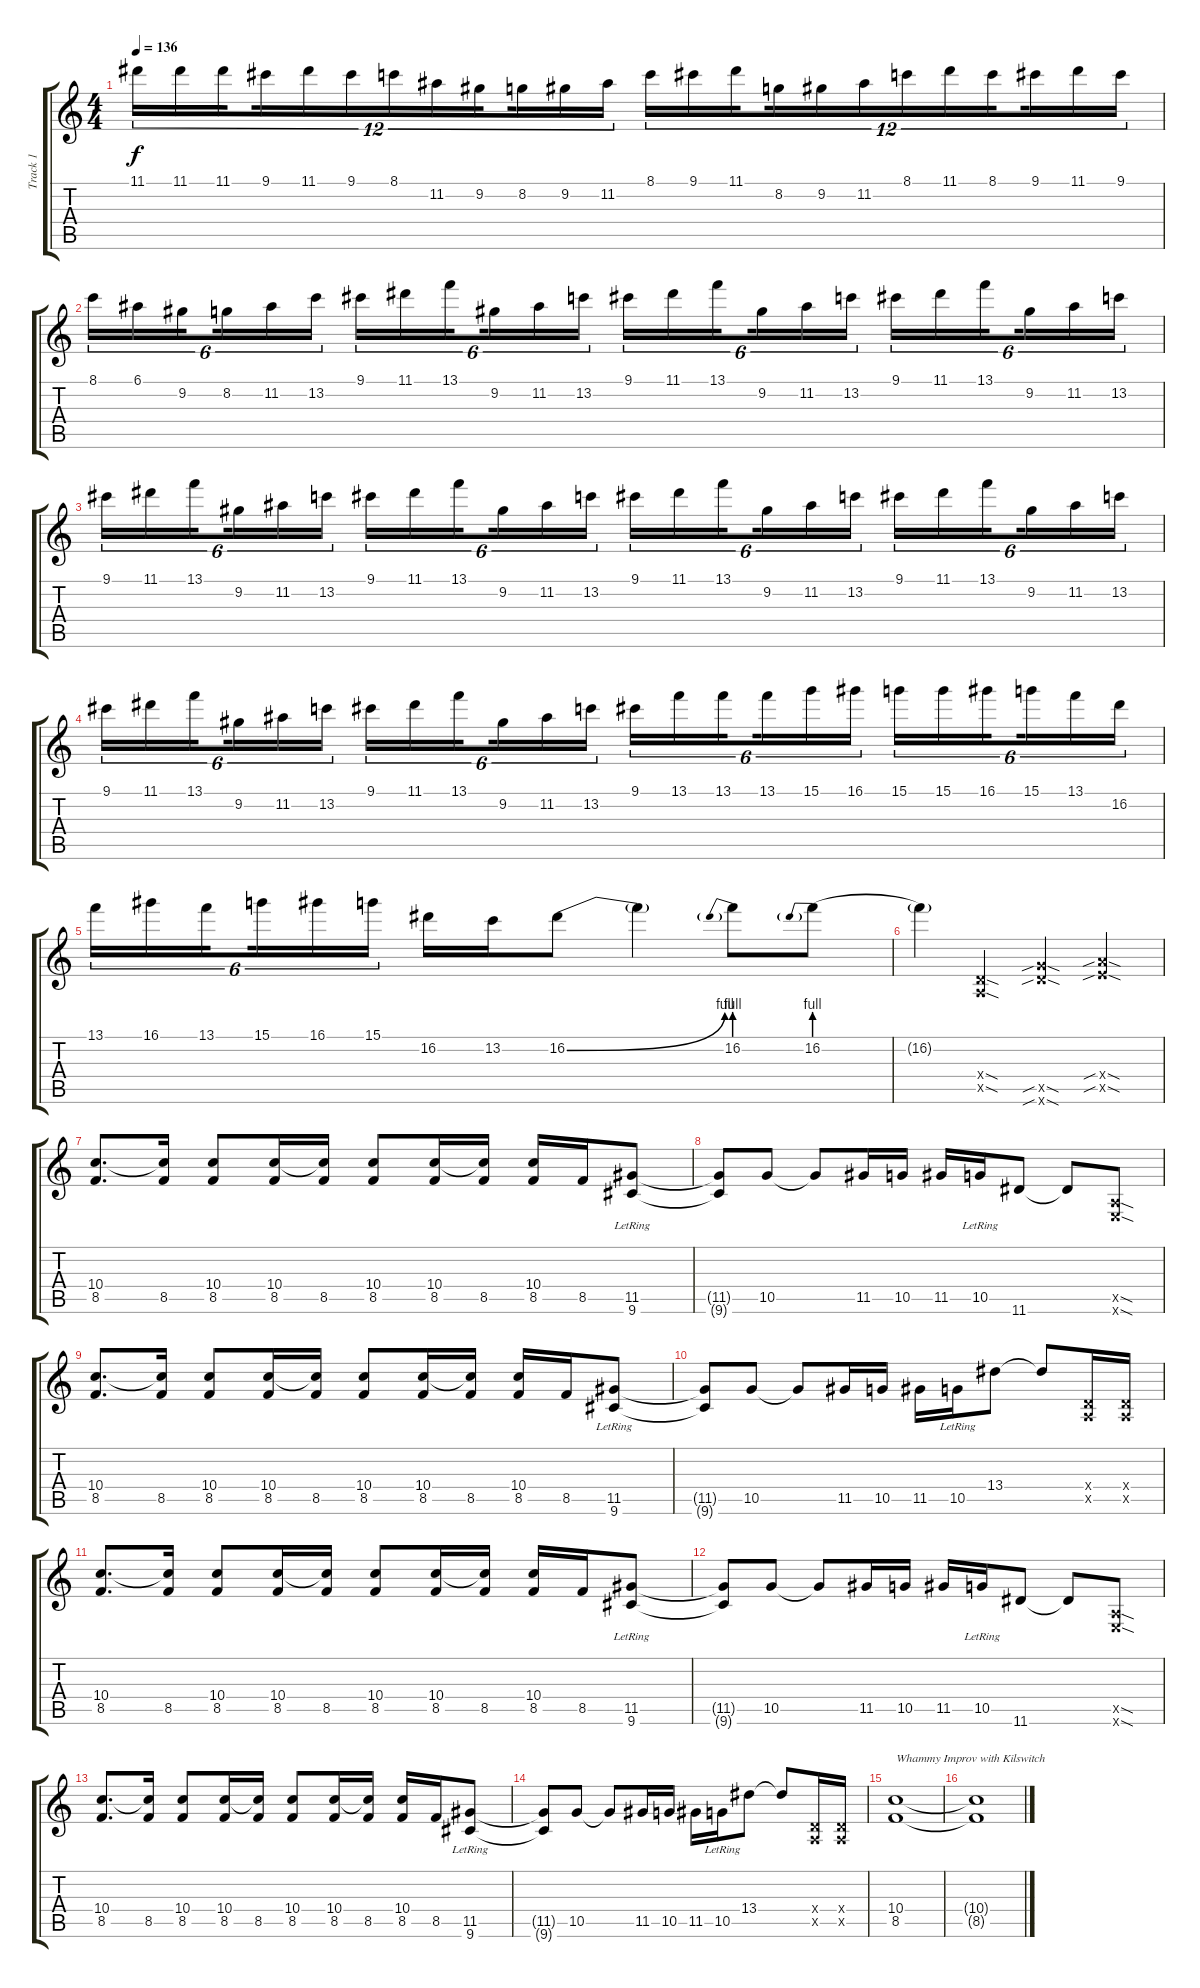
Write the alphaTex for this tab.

\track ("Track 1" "Track 1") {instrument distortionguitar}
\staff {score tabs}
\tuning (E4 B3 G3 D3 A2 E2) {hide}
\ts (4 4)
\tempo 136
\clef g2
\ks c
11.1.16{tu (12 8) dy f} 11.1.16{tu (12 8)} 11.1.16{tu (12 8) beam splitsecondary} 9.1.16{tu (12 8)} 11.1.16{tu (12 8)} 9.1.16{tu (12 8)} 8.1.16{tu (12 8)} 11.2.16{tu (12 8)} 9.2.16{tu (12 8) beam splitsecondary} 8.2.16{tu (12 8)} 9.2.16{tu (12 8)} 11.2.16{tu (12 8)} 8.1.16{tu (12 8)} 9.1.16{tu (12 8)} 11.1.16{tu (12 8) beam splitsecondary} 8.2.16{tu (12 8)} 9.2.16{tu (12 8)} 11.2.16{tu (12 8)} 8.1.16{tu (12 8)} 11.1.16{tu (12 8)} 8.1.16{tu (12 8) beam splitsecondary} 9.1.16{tu (12 8)} 11.1.16{tu (12 8)} 9.1.16{tu (12 8)} |
8.1.16{tu (6 4)} 6.1.16{tu (6 4)} 9.2.16{tu (6 4) beam splitsecondary} 8.2.16{tu (6 4)} 11.2.16{tu (6 4)} 13.2.16{tu (6 4)} 9.1.16{tu (6 4)} 11.1.16{tu (6 4)} 13.1.16{tu (6 4) beam splitsecondary} 9.2.16{tu (6 4)} 11.2.16{tu (6 4)} 13.2.16{tu (6 4)} 9.1.16{tu (6 4)} 11.1.16{tu (6 4)} 13.1.16{tu (6 4) beam splitsecondary} 9.2.16{tu (6 4)} 11.2.16{tu (6 4)} 13.2.16{tu (6 4)} 9.1.16{tu (6 4)} 11.1.16{tu (6 4)} 13.1.16{tu (6 4) beam splitsecondary} 9.2.16{tu (6 4)} 11.2.16{tu (6 4)} 13.2.16{tu (6 4)} |
9.1.16{tu (6 4)} 11.1.16{tu (6 4)} 13.1.16{tu (6 4) beam splitsecondary} 9.2.16{tu (6 4)} 11.2.16{tu (6 4)} 13.2.16{tu (6 4)} 9.1.16{tu (6 4)} 11.1.16{tu (6 4)} 13.1.16{tu (6 4) beam splitsecondary} 9.2.16{tu (6 4)} 11.2.16{tu (6 4)} 13.2.16{tu (6 4)} 9.1.16{tu (6 4)} 11.1.16{tu (6 4)} 13.1.16{tu (6 4) beam splitsecondary} 9.2.16{tu (6 4)} 11.2.16{tu (6 4)} 13.2.16{tu (6 4)} 9.1.16{tu (6 4)} 11.1.16{tu (6 4)} 13.1.16{tu (6 4) beam splitsecondary} 9.2.16{tu (6 4)} 11.2.16{tu (6 4)} 13.2.16{tu (6 4)} |
9.1.16{tu (6 4)} 11.1.16{tu (6 4)} 13.1.16{tu (6 4) beam splitsecondary} 9.2.16{tu (6 4)} 11.2.16{tu (6 4)} 13.2.16{tu (6 4)} 9.1.16{tu (6 4)} 11.1.16{tu (6 4)} 13.1.16{tu (6 4) beam splitsecondary} 9.2.16{tu (6 4)} 11.2.16{tu (6 4)} 13.2.16{tu (6 4)} 9.1.16{tu (6 4)} 13.1.16{tu (6 4)} 13.1.16{tu (6 4) beam splitsecondary} 13.1.16{tu (6 4)} 15.1.16{tu (6 4)} 16.1.16{tu (6 4)} 15.1.16{tu (6 4)} 15.1.16{tu (6 4)} 16.1.16{tu (6 4) beam splitsecondary} 15.1.16{tu (6 4)} 13.1.16{tu (6 4)} 16.2.16{tu (6 4)} |
13.1.16{tu (6 4)} 16.1.16{tu (6 4)} 13.1.16{tu (6 4) beam splitsecondary} 15.1.16{tu (6 4)} 16.1.16{tu (6 4)} 15.1.16{tu (6 4)} 16.2.16 13.2.16 16.2{be (bend 0 0 60 4)}.8 16.2{t}.4 16.2{be (prebend 0 4 60 4)}.8 16.2{be (prebend 0 4 60 4)}.8 |
16.2{t}.4 (0.4{sod x} 0.5{sod x}).4 (10.5{sib sod x} 10.6{sib sod x}).4 (7.4{sib sod x} 7.5{sib sod x}).4 |
(10.4 8.5).8{d} (10.4{t} 8.5).16 (10.4 8.5).8 (10.4 8.5).16 (10.4{t} 8.5).16 (10.4 8.5).8 (10.4 8.5).16 (10.4{t} 8.5).16 (10.4 8.5).16 8.5.16 (11.5 9.6{lr}).8 |
(11.5{t} 9.6{t}).8 10.5.8 10.5{t}.8 11.5.16 10.5.16 11.5.16 10.5{lr}.16 11.6.8 11.6{t}.8 (0.5{sod x} 0.6{sod x}).8 |
(10.4 8.5).8{d} (10.4{t} 8.5).16 (10.4 8.5).8 (10.4 8.5).16 (10.4{t} 8.5).16 (10.4 8.5).8 (10.4 8.5).16 (10.4{t} 8.5).16 (10.4 8.5).16 8.5.16 (11.5 9.6{lr}).8 |
(11.5{t} 9.6{t}).8 10.5.8 10.5{t}.8 11.5.16 10.5.16 11.5.16 10.5{lr}.16 13.4.8 13.4{t}.8 (0.4{x} 0.5{x}).16 (0.4{x} 0.5{x}).16 |
(10.4 8.5).8{d} (10.4{t} 8.5).16 (10.4 8.5).8 (10.4 8.5).16 (10.4{t} 8.5).16 (10.4 8.5).8 (10.4 8.5).16 (10.4{t} 8.5).16 (10.4 8.5).16 8.5.16 (11.5 9.6{lr}).8 |
(11.5{t} 9.6{t}).8 10.5.8 10.5{t}.8 11.5.16 10.5.16 11.5.16 10.5{lr}.16 11.6.8 11.6{t}.8 (0.5{sod x} 0.6{sod x}).8 |
(10.4 8.5).8{d} (10.4{t} 8.5).16 (10.4 8.5).8 (10.4 8.5).16 (10.4{t} 8.5).16 (10.4 8.5).8 (10.4 8.5).16 (10.4{t} 8.5).16 (10.4 8.5).16 8.5.16 (11.5 9.6{lr}).8 |
(11.5{t} 9.6{t}).8 10.5.8 10.5{t}.8 11.5.16 10.5.16 11.5.16 10.5{lr}.16 13.4.8 13.4{t}.8 (0.4{x} 0.5{x}).16 (0.4{x} 0.5{x}).16 |
(10.4 8.5).1{txt "Whammy Improv with Kilswitch"} |
(10.4{t} 8.5{t}).1
